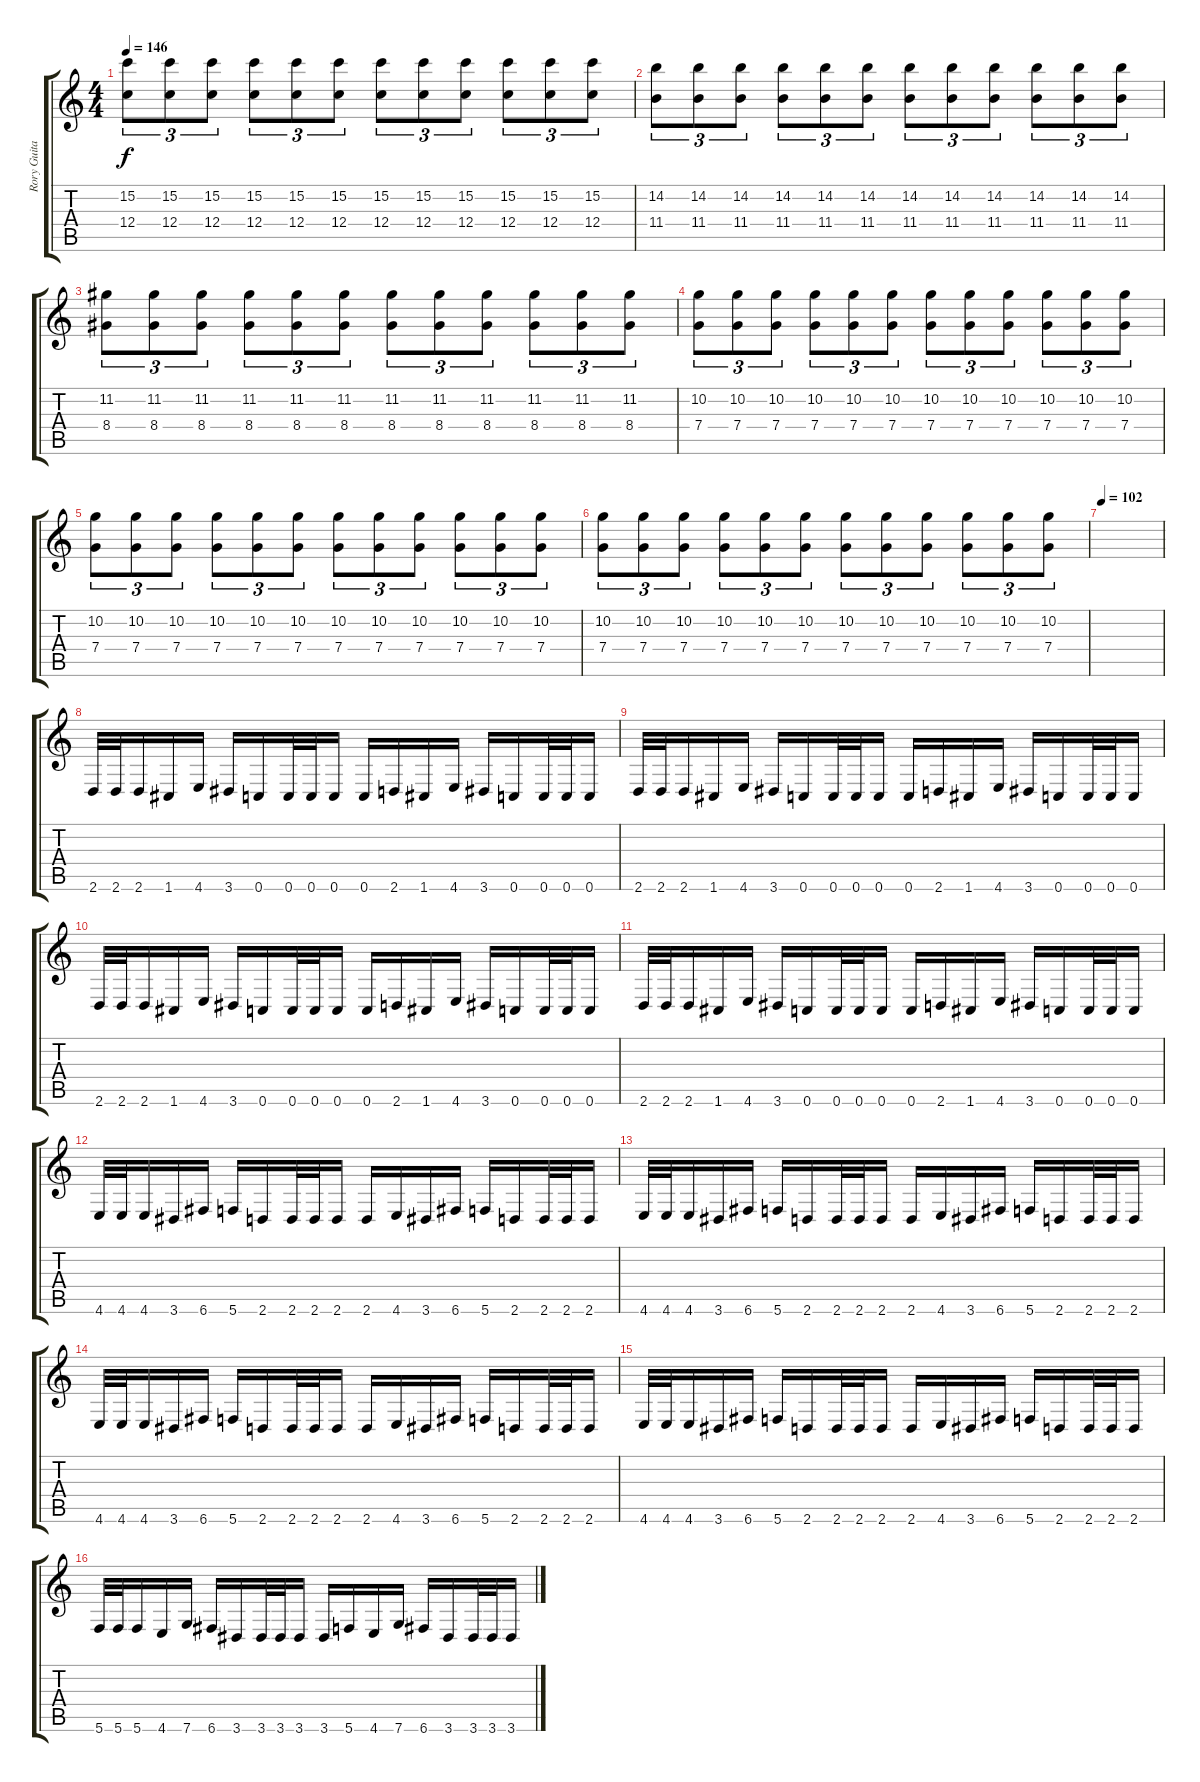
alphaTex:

\track ("Rory Guitar" "Rory Guita") {instrument overdrivenguitar}
\staff {score tabs}
\tuning (D4 A3 F3 C3 G2 C2) {hide}
\ts (4 4)
\tempo 146
\clef g2
\ks c
(15.2 12.4).8{tu (3 2) dy f} (15.2 12.4).8{tu (3 2)} (15.2 12.4).8{tu (3 2)} (15.2 12.4).8{tu (3 2)} (15.2 12.4).8{tu (3 2)} (15.2 12.4).8{tu (3 2)} (15.2 12.4).8{tu (3 2)} (15.2 12.4).8{tu (3 2)} (15.2 12.4).8{tu (3 2)} (15.2 12.4).8{tu (3 2)} (15.2 12.4).8{tu (3 2)} (15.2 12.4).8{tu (3 2)} |
(14.2 11.4).8{tu (3 2)} (14.2 11.4).8{tu (3 2)} (14.2 11.4).8{tu (3 2)} (14.2 11.4).8{tu (3 2)} (14.2 11.4).8{tu (3 2)} (14.2 11.4).8{tu (3 2)} (14.2 11.4).8{tu (3 2)} (14.2 11.4).8{tu (3 2)} (14.2 11.4).8{tu (3 2)} (14.2 11.4).8{tu (3 2)} (14.2 11.4).8{tu (3 2)} (14.2 11.4).8{tu (3 2)} |
(11.2 8.4).8{tu (3 2)} (11.2 8.4).8{tu (3 2)} (11.2 8.4).8{tu (3 2)} (11.2 8.4).8{tu (3 2)} (11.2 8.4).8{tu (3 2)} (11.2 8.4).8{tu (3 2)} (11.2 8.4).8{tu (3 2)} (11.2 8.4).8{tu (3 2)} (11.2 8.4).8{tu (3 2)} (11.2 8.4).8{tu (3 2)} (11.2 8.4).8{tu (3 2)} (11.2 8.4).8{tu (3 2)} |
(10.2 7.4).8{tu (3 2)} (10.2 7.4).8{tu (3 2)} (10.2 7.4).8{tu (3 2)} (10.2 7.4).8{tu (3 2)} (10.2 7.4).8{tu (3 2)} (10.2 7.4).8{tu (3 2)} (10.2 7.4).8{tu (3 2)} (10.2 7.4).8{tu (3 2)} (10.2 7.4).8{tu (3 2)} (10.2 7.4).8{tu (3 2)} (10.2 7.4).8{tu (3 2)} (10.2 7.4).8{tu (3 2)} |
(10.2 7.4).8{tu (3 2)} (10.2 7.4).8{tu (3 2)} (10.2 7.4).8{tu (3 2)} (10.2 7.4).8{tu (3 2)} (10.2 7.4).8{tu (3 2)} (10.2 7.4).8{tu (3 2)} (10.2 7.4).8{tu (3 2)} (10.2 7.4).8{tu (3 2)} (10.2 7.4).8{tu (3 2)} (10.2 7.4).8{tu (3 2)} (10.2 7.4).8{tu (3 2)} (10.2 7.4).8{tu (3 2)} |
(10.2 7.4).8{tu (3 2)} (10.2 7.4).8{tu (3 2)} (10.2 7.4).8{tu (3 2)} (10.2 7.4).8{tu (3 2)} (10.2 7.4).8{tu (3 2)} (10.2 7.4).8{tu (3 2)} (10.2 7.4).8{tu (3 2)} (10.2 7.4).8{tu (3 2)} (10.2 7.4).8{tu (3 2)} (10.2 7.4).8{tu (3 2)} (10.2 7.4).8{tu (3 2)} (10.2 7.4).8{tu (3 2)} |
\tempo 102
|
2.6.32 2.6.32 2.6.16 1.6.16 4.6.16 3.6.16 0.6.16 0.6.32 0.6.32 0.6.16 0.6.16 2.6.16 1.6.16 4.6.16 3.6.16 0.6.16 0.6.32 0.6.32 0.6.16 |
2.6.32 2.6.32 2.6.16 1.6.16 4.6.16 3.6.16 0.6.16 0.6.32 0.6.32 0.6.16 0.6.16 2.6.16 1.6.16 4.6.16 3.6.16 0.6.16 0.6.32 0.6.32 0.6.16 |
2.6.32 2.6.32 2.6.16 1.6.16 4.6.16 3.6.16 0.6.16 0.6.32 0.6.32 0.6.16 0.6.16 2.6.16 1.6.16 4.6.16 3.6.16 0.6.16 0.6.32 0.6.32 0.6.16 |
2.6.32 2.6.32 2.6.16 1.6.16 4.6.16 3.6.16 0.6.16 0.6.32 0.6.32 0.6.16 0.6.16 2.6.16 1.6.16 4.6.16 3.6.16 0.6.16 0.6.32 0.6.32 0.6.16 |
4.6.32 4.6.32 4.6.16 3.6.16 6.6.16 5.6.16 2.6.16 2.6.32 2.6.32 2.6.16 2.6.16 4.6.16 3.6.16 6.6.16 5.6.16 2.6.16 2.6.32 2.6.32 2.6.16 |
4.6.32 4.6.32 4.6.16 3.6.16 6.6.16 5.6.16 2.6.16 2.6.32 2.6.32 2.6.16 2.6.16 4.6.16 3.6.16 6.6.16 5.6.16 2.6.16 2.6.32 2.6.32 2.6.16 |
4.6.32 4.6.32 4.6.16 3.6.16 6.6.16 5.6.16 2.6.16 2.6.32 2.6.32 2.6.16 2.6.16 4.6.16 3.6.16 6.6.16 5.6.16 2.6.16 2.6.32 2.6.32 2.6.16 |
4.6.32 4.6.32 4.6.16 3.6.16 6.6.16 5.6.16 2.6.16 2.6.32 2.6.32 2.6.16 2.6.16 4.6.16 3.6.16 6.6.16 5.6.16 2.6.16 2.6.32 2.6.32 2.6.16 |
5.6.32 5.6.32 5.6.16 4.6.16 7.6.16 6.6.16 3.6.16 3.6.32 3.6.32 3.6.16 3.6.16 5.6.16 4.6.16 7.6.16 6.6.16 3.6.16 3.6.32 3.6.32 3.6.16
